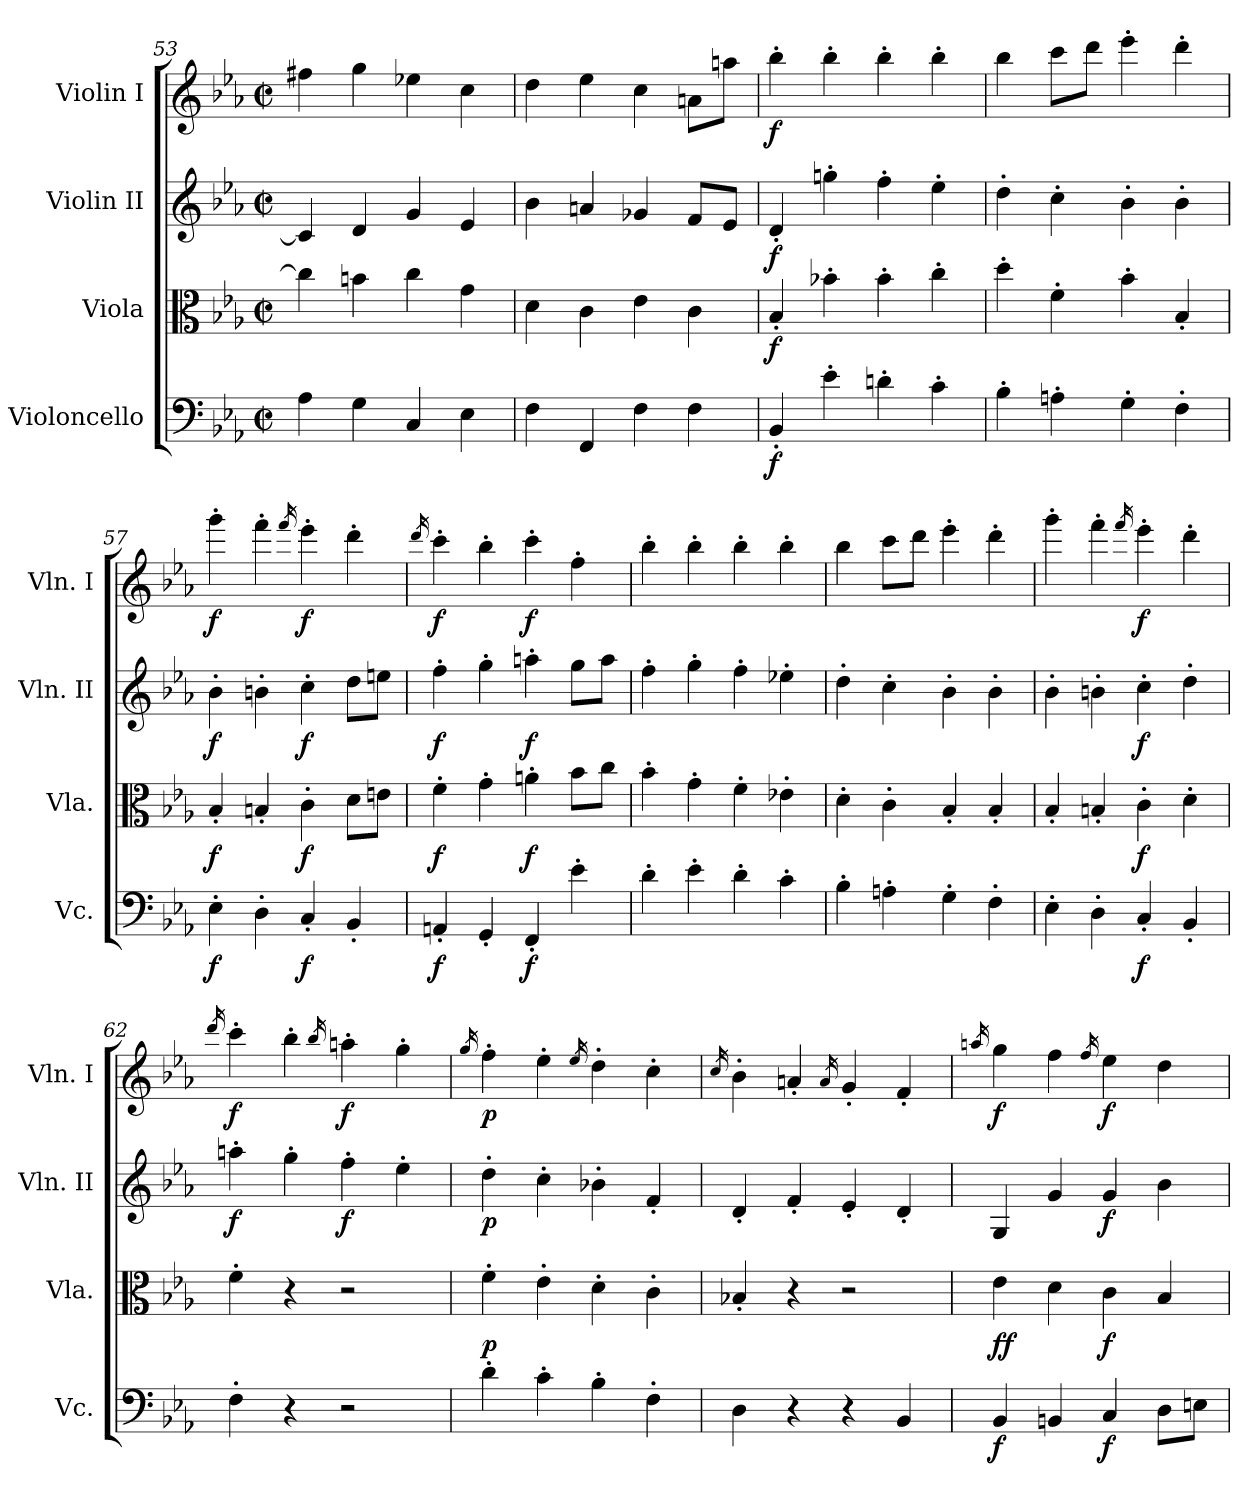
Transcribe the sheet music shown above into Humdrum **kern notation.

**kern	**dynam	**kern	**dynam	**kern	**dynam	**kern	**dynam
*part4	*part4	*part3	*part3	*part2	*part2	*part1	*part1
*staff4	*staff4	*staff3	*staff3	*staff2	*staff2	*staff1	*staff1
*I"Violoncello	*	*I"Viola	*	*I"Violin II	*	*I"Violin I	*
*I'Vc.	*	*I'Vla.	*	*I'Vln. II	*	*I'Vln. I	*
*clefF4	*	*clefC3	*	*clefG2	*	*clefG2	*
*k[b-e-a-]	*	*k[b-e-a-]	*	*k[b-e-a-]	*	*k[b-e-a-]	*
*M2/2	*	*M2/2	*	*M2/2	*	*M2/2	*
*met(c|)	*	*met(c|)	*	*met(c|)	*	*met(c|)	*
=53	=53	=53	=53	=53	=53	=53	=53
4A-\	.	4cc\]	.	4c/]	.	4ff#X\	.
4G\	.	4bn\	.	4d/	.	4gg\	.
4C/	.	4cc\	.	4g/	.	4ee-X\	.
4E-\	.	4g\	.	4e-/	.	4cc\	.
=54	=54	=54	=54	=54	=54	=54	=54
4F\	.	4d\	.	4b-\	.	4dd\	.
4FF/	.	4c\	.	4an/	.	4ee-\	.
4F\	.	4e-\	.	4g-X/	.	4cc\	.
4F\	.	4c\	.	8f/L	.	8an\L	.
.	.	.	.	8e-/J	.	8aan\J	.
=55	=55	=55	=55	=55	=55	=55	=55
!	!LO:DY:b	!	!LO:DY:b	!	!LO:DY:b	!	!LO:DY:b
4BB-'/	f	4B-'/	f	4d'/	f	4bb-'\	f
4e-'\	.	4b-X'\	.	4ggn'\	.	4bb-'\	.
4dn'\	.	4b-'\	.	4ff'\	.	4bb-'\	.
4c'\	.	4cc'\	.	4ee-'\	.	4bb-'\	.
=56	=56	=56	=56	=56	=56	=56	=56
4B-'\	.	4dd'\	.	4dd'\	.	4bb-\	.
4An'\	.	4f'\	.	4cc'\	.	8ccc\L	.
.	.	.	.	.	.	8ddd\J	.
4G'\	.	4b-'\	.	4b-'\	.	4eee-'\	.
4F'\	.	4B-'/	.	4b-'\	.	4ddd'\	.
!!LO:PB:g=z
=57	=57	=57	=57	=57	=57	=57	=57
!	!LO:DY:b	!	!LO:DY:b	!	!LO:DY:b	!	!LO:DY:b
4E-'\	f	4B-'/	f	4b-'\	f	4ggg'\	f
4D'\	.	4Bn'/	.	4bn'\	.	4fff'\	.
.	.	.	.	.	.	16qfff/	.
!	!LO:DY:b	!	!LO:DY:b	!	!LO:DY:b	!	!LO:DY:b
4C'/	f	4c'\	f	4cc'\	f	4eee-'\	f
4BB-'/	.	8d\L	.	8dd\L	.	4ddd'\	.
.	.	8en\J	.	8een\J	.	.	.
=58	=58	=58	=58	=58	=58	=58	=58
.	.	.	.	.	.	16qddd/	.
!	!LO:DY:b	!	!LO:DY:b	!	!LO:DY:b	!	!LO:DY:b
4AAn'/	f	4f'\	f	4ff'\	f	4ccc'\	f
4GG'/	.	4g'\	.	4gg'\	.	4bb-'\	.
!	!LO:DY:b	!	!LO:DY:b	!	!LO:DY:b	!	!LO:DY:b
4FF'/	f	4an'\	f	4aan'\	f	4ccc'\	f
4e-'\	.	8b-\L	.	8gg\L	.	4ff'\	.
.	.	8cc\J	.	8aa\J	.	.	.
=59	=59	=59	=59	=59	=59	=59	=59
4d'\	.	4b-'\	.	4ff'\	.	4bb-'\	.
4e-'\	.	4g'\	.	4gg'\	.	4bb-'\	.
4d'\	.	4f'\	.	4ff'\	.	4bb-'\	.
4c'\	.	4e-X'\	.	4ee-X'\	.	4bb-'\	.
=60	=60	=60	=60	=60	=60	=60	=60
4B-'\	.	4d'\	.	4dd'\	.	4bb-\	.
4An'\	.	4c'\	.	4cc'\	.	8ccc\L	.
.	.	.	.	.	.	8ddd\J	.
4G'\	.	4B-'/	.	4b-'\	.	4eee-'\	.
4F'\	.	4B-'/	.	4b-'\	.	4ddd'\	.
!!LO:LB:g=z
=61	=61	=61	=61	=61	=61	=61	=61
4E-'\	.	4B-'/	.	4b-'\	.	4ggg'\	.
4D'\	.	4Bn'/	.	4bn'\	.	4fff'\	.
.	.	.	.	.	.	16qfff/	.
!	!LO:DY:b	!	!LO:DY:b	!	!LO:DY:b	!	!LO:DY:b
4C'/	f	4c'\	f	4cc'\	f	4eee-'\	f
4BB-'/	.	4d'\	.	4dd'\	.	4ddd'\	.
!!LO:LB:g=z
=62	=62	=62	=62	=62	=62	=62	=62
.	.	.	.	.	.	16qddd/	.
!	!	!	!	!	!LO:DY:b	!	!LO:DY:b
4F'\	.	4f'\	.	4aan'\	f	4ccc'\	f
4r	.	4r	.	4gg'\	.	4bb-'\	.
.	.	.	.	.	.	16qbb-/	.
!	!	!	!	!	!LO:DY:b	!	!LO:DY:b
2r	.	2r	.	4ff'\	f	4aan'\	f
.	.	.	.	4ee-'\	.	4gg'\	.
=63	=63	=63	=63	=63	=63	=63	=63
.	.	.	.	.	.	16qgg/	.
!	!	!	!LO:DY:b	!	!LO:DY:b	!	!LO:DY:b
4d'\	.	4f'\	p	4dd'\	p	4ff'\	p
4c'\	.	4e-'\	.	4cc'\	.	4ee-'\	.
.	.	.	.	.	.	16qee-/	.
4B-'\	.	4d'\	.	4b-X'\	.	4dd'\	.
4F'\	.	4c'\	.	4f'/	.	4cc'\	.
=64	=64	=64	=64	=64	=64	=64	=64
.	.	.	.	.	.	16qcc/	.
4D\	.	4B-X'/	.	4d'/	.	4b-'\	.
4r	.	4r	.	4f'/	.	4an'/	.
.	.	.	.	.	.	16qa/	.
4r	.	2r	.	4e-'/	.	4g'/	.
4BB-/	.	.	.	4d'/	.	4f'/	.
=65	=65	=65	=65	=65	=65	=65	=65
.	.	.	.	.	.	16qaan/	.
!	!LO:DY:b	!	!LO:DY:b	!	!	!	!
!	!	!	!LO:DY:n=1:b	!	!	!	!LO:DY:b
4BB-/	f	4e-\	f f	4G/	.	4gg\	f
4BBn/	.	4d\	.	4g/	.	4ff\	.
.	.	.	.	.	.	16qff/	.
!	!LO:DY:b	!	!LO:DY:n=2:b	!	!LO:DY:b	!	!LO:DY:b
4C/	f	4c\	f	4g/	f	4ee-\	f
8D\L	.	4B-/	.	4b-\	.	4dd\	.
8En\J	.	.	.	.	.	.	.
=	=	=	=	=	=	=	=
*-	*-	*-	*-	*-	*-	*-	*-
